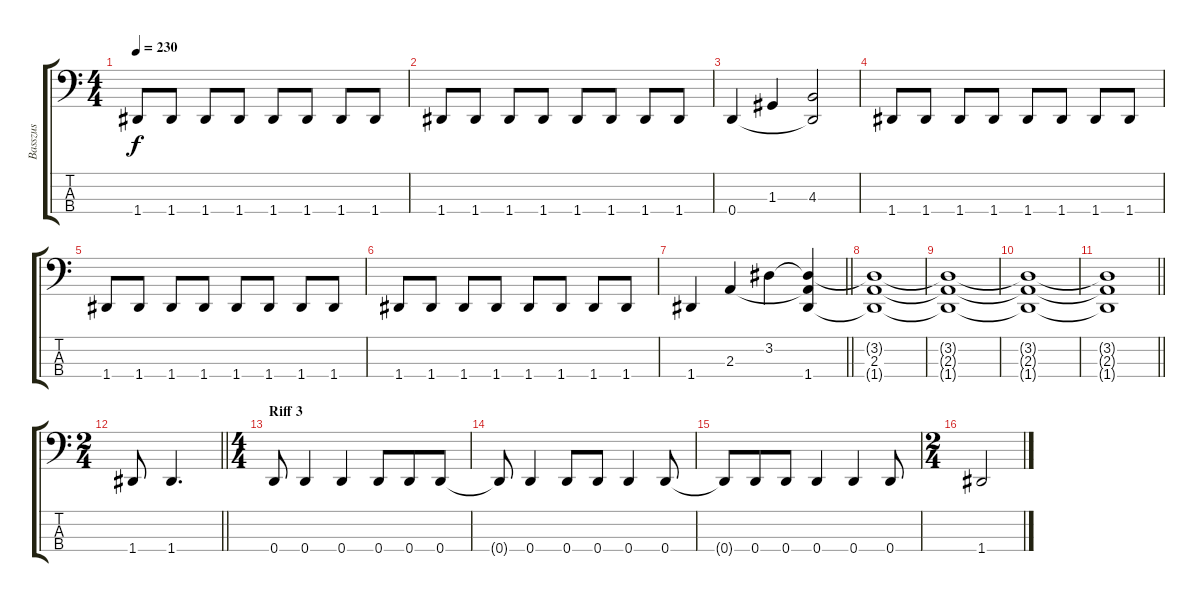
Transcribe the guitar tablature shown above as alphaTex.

\track ("Basszus" "Basszus") {instrument slapbass2}
\staff {score tabs}
\tuning (F2 C2 G1 D1) {hide}
\ts (4 4)
\tempo 230
\clef f4
\ks c
1.4.8{dy f} 1.4.8 1.4.8 1.4.8 1.4.8 1.4.8 1.4.8 1.4.8 |
1.4.8 1.4.8 1.4.8 1.4.8 1.4.8 1.4.8 1.4.8 1.4.8 |
0.4.4 1.3.4 (4.3 0.4{t}).2 |
1.4.8 1.4.8 1.4.8 1.4.8 1.4.8 1.4.8 1.4.8 1.4.8 |
1.4.8 1.4.8 1.4.8 1.4.8 1.4.8 1.4.8 1.4.8 1.4.8 |
1.4.8 1.4.8 1.4.8 1.4.8 1.4.8 1.4.8 1.4.8 1.4.8 |
\barLineRight lightlight
1.4.4 2.3.4 3.2.4 (3.2{t} 2.3{t} 1.4).4 |
\section ("" "")
(3.2{t} 2.3 1.4{t}).1 |
(3.2{t} 2.3{t} 1.4{t}).1 |
(3.2{t} 2.3{t} 1.4{t}).1 |
\barLineRight lightlight
(3.2{t} 2.3{t} 1.4{t}).1 |
\ts (2 4)
\section ("" "")
\barLineRight lightlight
1.4.8 1.4.4{d} |
\ts (4 4)
\section ("" "Riff 3")
0.4.8 0.4.4 0.4.4 0.4.8{beam merge} 0.4.8 0.4.8 |
0.4{t}.8 0.4.4 0.4.8{beam merge} 0.4.8 0.4.4 0.4.8 |
0.4{t}.8 0.4.8{beam merge} 0.4.8 0.4.4 0.4.4 0.4.8 |
\ts (2 4)
1.4.2
